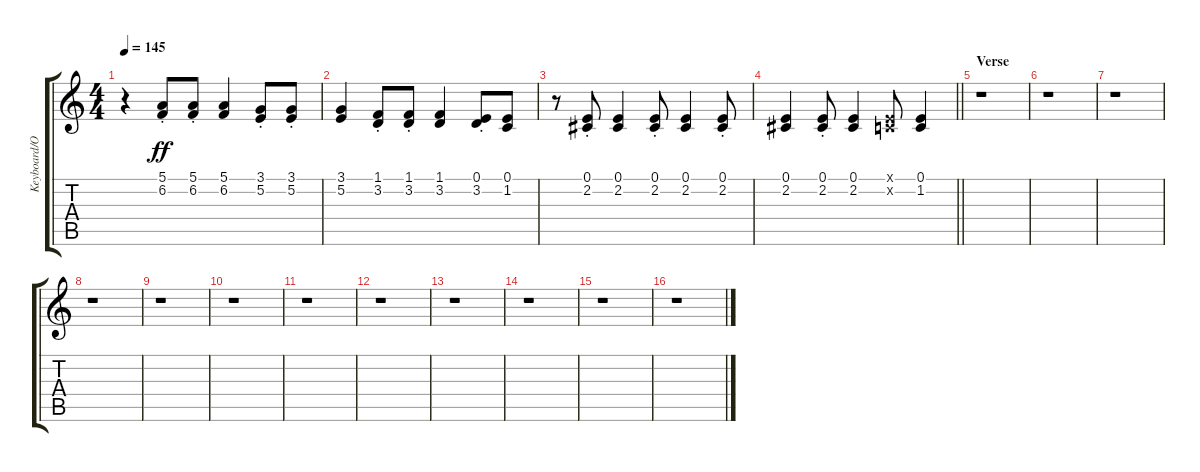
\track ("Keyboard/Organ" "Keyboard/O") {instrument clavinet}
\staff {score tabs}
\tuning (E4 B3 G3 D3 A2 E2) {hide}
\ts (4 4)
\tempo 145
\clef g2
\ks c
r.4{dy ff} (5.1{st} 6.2{st}).8 (5.1{st} 6.2{st}).8 (5.1 6.2).4 (3.1{st} 5.2{st}).8 (3.1{st} 5.2{st}).8 |
(3.1 5.2).4 (1.1{st} 3.2{st}).8 (1.1{st} 3.2{st}).8 (1.1 3.2).4 (0.1{st} 3.2{st}).8 (0.1 1.2).8 |
r.8 (0.1{st} 2.2{st}).8 (0.1 2.2).4 (0.1{st} 2.2{st}).8 (0.1 2.2).4 (0.1{st} 2.2{st}).8 |
\barLineRight lightlight
(0.1 2.2).4 (0.1{st} 2.2{st}).8 (0.1 2.2).4 (0.1{x} 1.2{x}).8 (0.1 1.2).4 |
\section ("" "Verse")
r.1 |
r.1 |
r.1 |
r.1 |
r.1 |
r.1 |
r.1 |
r.1 |
r.1 |
r.1 |
r.1 |
r.1
